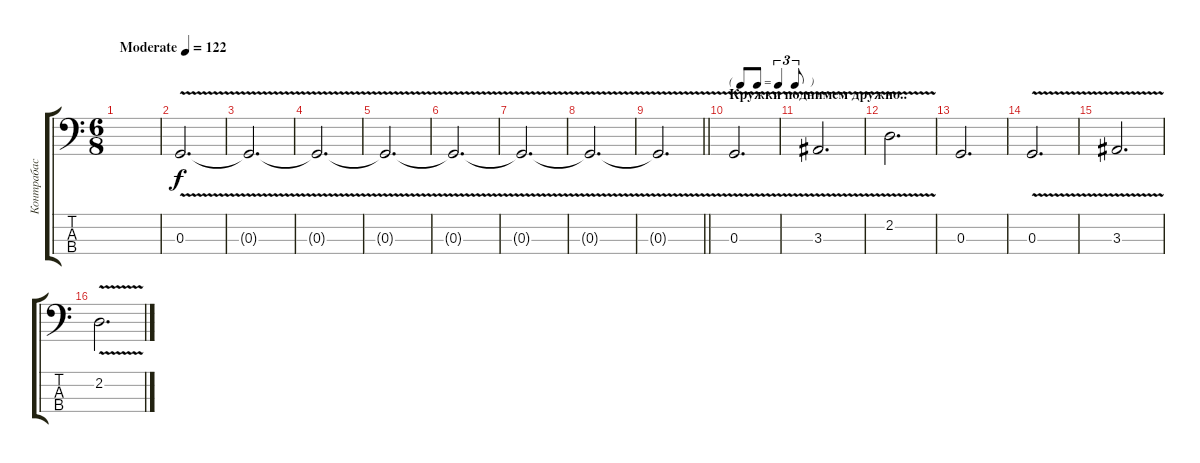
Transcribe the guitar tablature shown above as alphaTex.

\track ("Контрабас" "Контрабас") {instrument contrabass}
\staff {score tabs}
\tuning (F2 C2 G1 D1) {hide}
\ts (6 8)
\tempo (122 "Moderate")
\clef f4
\ks c
|
0.3{v}.2{d} |
0.3{v t}.2{d} |
0.3{v t}.2{d} |
0.3{v t}.2{d} |
0.3{v t}.2{d} |
0.3{v t}.2{d} |
0.3{v t}.2{d} |
\barLineRight lightlight
0.3{v t}.2{d} |
\tf triplet8th
\section ("" "Кружки поднимем дружно..")
0.3{v}.2{d} |
3.3{v}.2{d} |
2.2{v}.2{d} |
0.3.2{d} |
0.3{v}.2{d} |
3.3{v}.2{d} |
2.2{v}.2{d}
